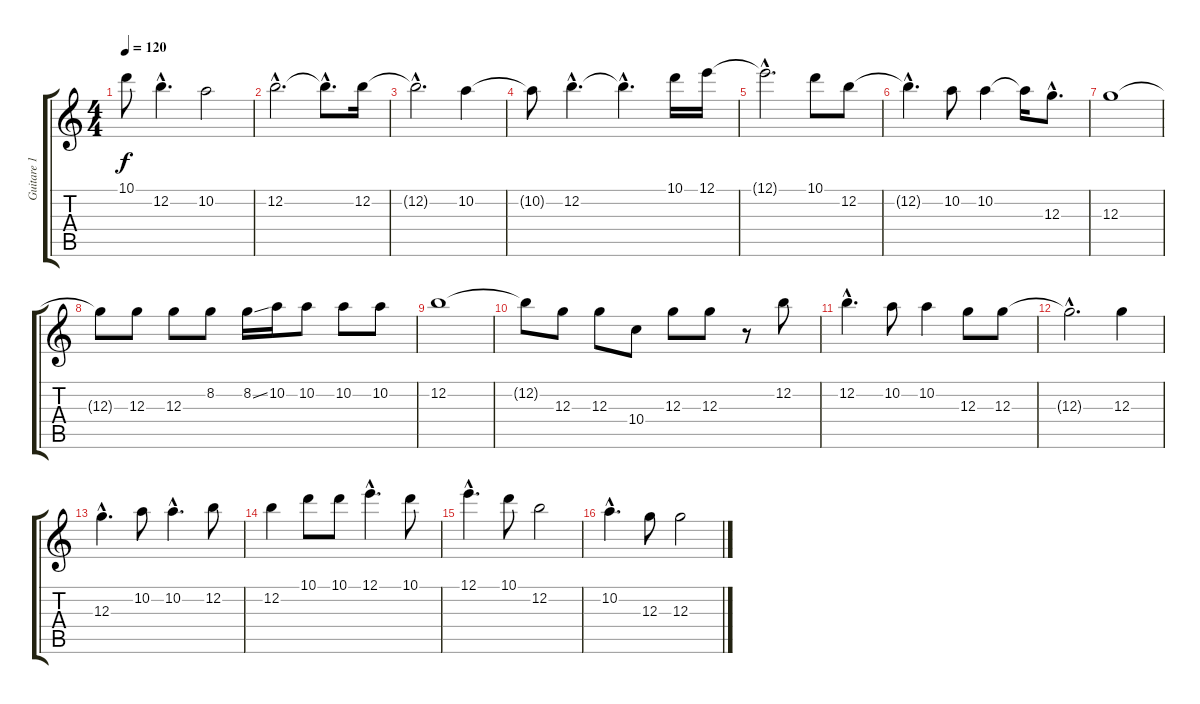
\track ("Guitare 1" "Guitare 1") {instrument electricguitarclean}
\staff {score tabs}
\tuning (E4 B3 G3 D3 A2 E2) {hide}
\ts (4 4)
\tempo 120
\clef g2
\ks c
10.1{t}.8{dy f} 12.2{hac}.4{d} 10.2.2 |
12.2{hac}.2{d} 12.2{hac t}.8{d} 12.2.16 |
12.2{hac t}.2{d} 10.2.4 |
10.2{t}.8 12.2{hac}.4{d} 12.2{hac t}.4{d} 10.1.16 12.1.16 |
12.1{hac t}.2{d} 10.1.8 12.2.8 |
12.2{hac t}.4{d} 10.2.8 10.2.4 10.2{t}.16 12.3{hac}.8{d} |
12.3.1 |
12.3{t}.8 12.3.8 12.3.8 8.2.8 8.2{ss}.16 10.2.16 10.2.8 10.2.8 10.2.8 |
12.2.1 |
12.2{t}.8 12.3.8 12.3.8 10.4.8 12.3.8 12.3.8 r.8 12.2.8 |
12.2{hac}.4{d} 10.2.8 10.2.4 12.3.8 12.3.8 |
12.3{hac t}.2{d} 12.3.4 |
12.3{hac}.4{d} 10.2.8 10.2{hac}.4{d} 12.2.8 |
12.2.4 10.1.8 10.1.8 12.1{hac}.4{d} 10.1.8 |
12.1{hac}.4{d} 10.1.8 12.2.2 |
10.2{hac}.4{d} 12.3.8 12.3.2
